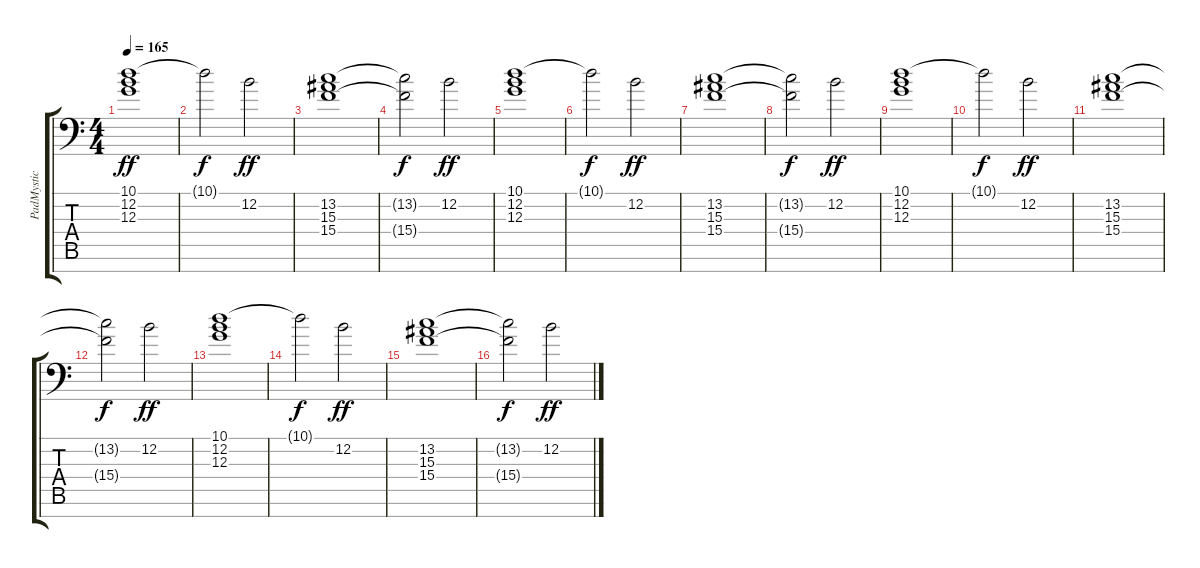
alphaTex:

\track ("PadMystic" "PadMystic") {instrument pad2warm}
\staff {score tabs}
\tuning (E4 B3 G3 D3 A2 E2 C-1) {hide}
\ts (4 4)
\tempo 165
\clef f4
\ks c
(10.1 12.2 12.3).1{dy ff} |
10.1{t}.2{dy f} 12.2.2{dy ff} |
(13.2 15.3 15.4).1 |
(13.2{t} 15.4{t}).2{dy f} 12.2.2{dy ff} |
(10.1 12.2 12.3).1 |
10.1{t}.2{dy f} 12.2.2{dy ff} |
(13.2 15.3 15.4).1 |
(13.2{t} 15.4{t}).2{dy f} 12.2.2{dy ff} |
(10.1 12.2 12.3).1 |
10.1{t}.2{dy f} 12.2.2{dy ff} |
(13.2 15.3 15.4).1 |
(13.2{t} 15.4{t}).2{dy f} 12.2.2{dy ff} |
(10.1 12.2 12.3).1 |
10.1{t}.2{dy f} 12.2.2{dy ff} |
(13.2 15.3 15.4).1 |
(13.2{t} 15.4{t}).2{dy f} 12.2.2{dy ff}
